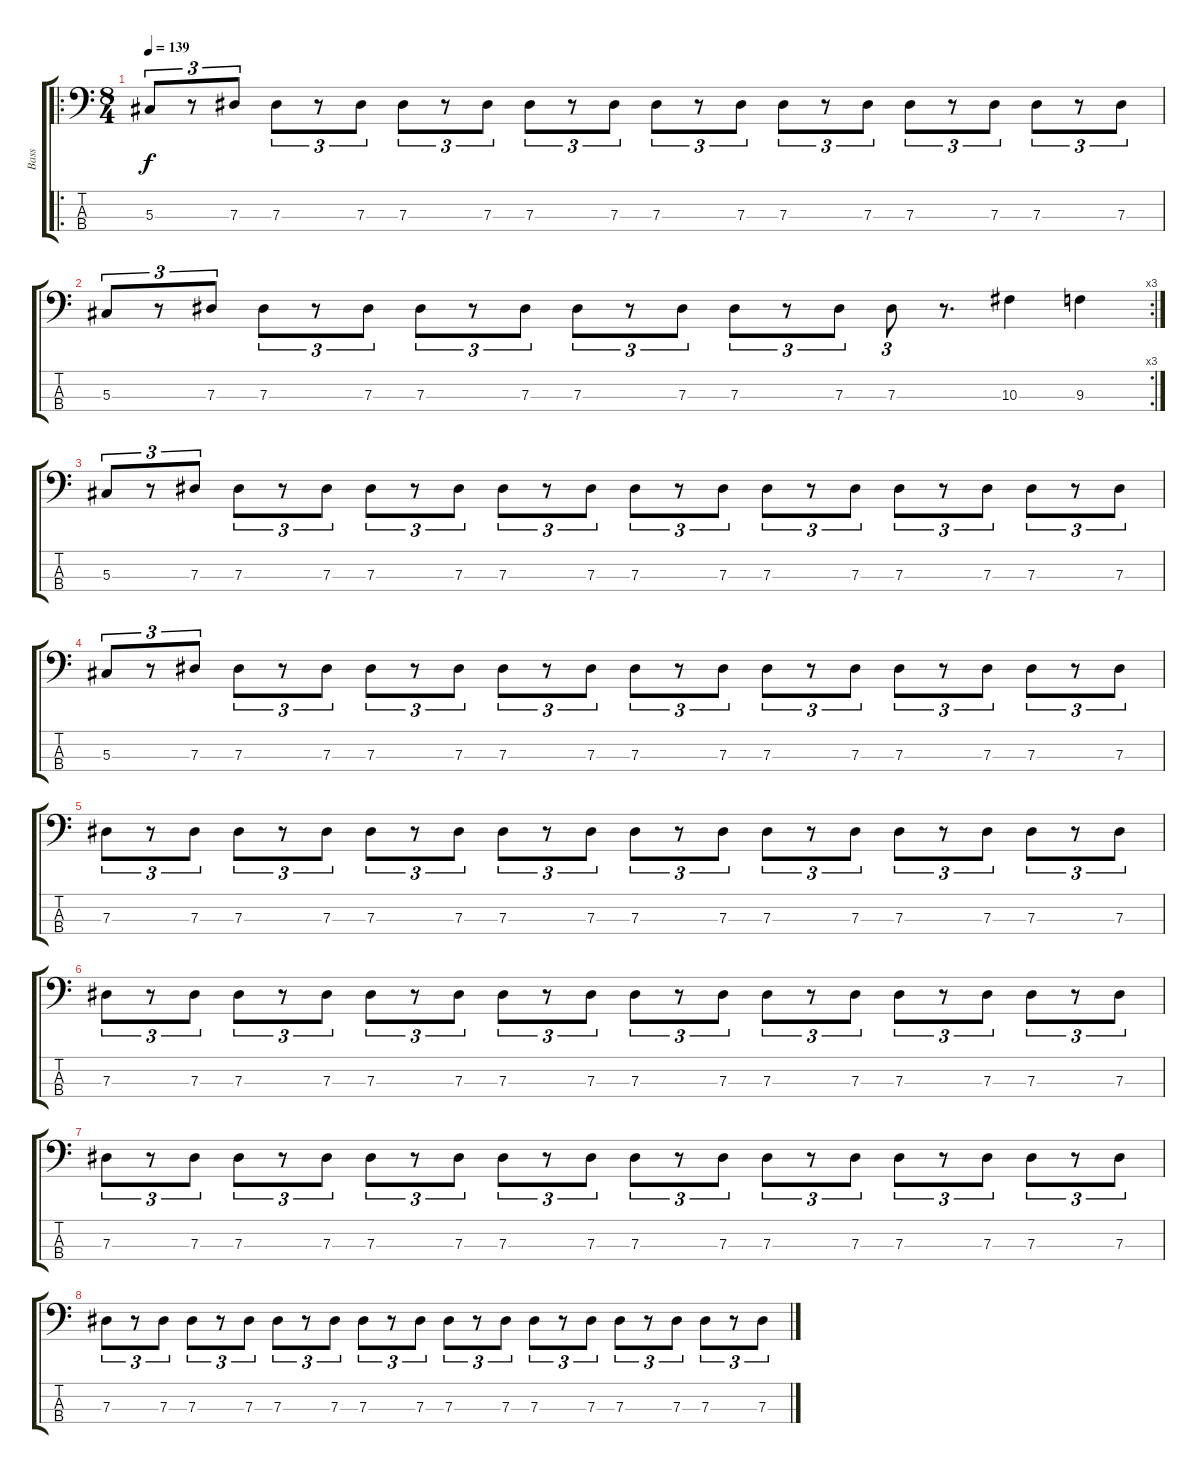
\track ("Bass" "Bass") {instrument electricbassfinger}
\staff {score tabs}
\tuning (Gb2 Db2 Ab1 Eb1) {hide}
\ro
\ts (8 4)
\tempo 139
\clef f4
\ks c
5.3.8{tu (3 2) dy f} r.8{tu (3 2)} 7.3.8{tu (3 2)} 7.3.8{tu (3 2)} r.8{tu (3 2)} 7.3.8{tu (3 2)} 7.3.8{tu (3 2)} r.8{tu (3 2)} 7.3.8{tu (3 2)} 7.3.8{tu (3 2)} r.8{tu (3 2)} 7.3.8{tu (3 2)} 7.3.8{tu (3 2)} r.8{tu (3 2)} 7.3.8{tu (3 2)} 7.3.8{tu (3 2)} r.8{tu (3 2)} 7.3.8{tu (3 2)} 7.3.8{tu (3 2)} r.8{tu (3 2)} 7.3.8{tu (3 2)} 7.3.8{tu (3 2)} r.8{tu (3 2)} 7.3.8{tu (3 2)} |
\rc 3
5.3.8{tu (3 2)} r.8{tu (3 2)} 7.3.8{tu (3 2)} 7.3.8{tu (3 2)} r.8{tu (3 2)} 7.3.8{tu (3 2)} 7.3.8{tu (3 2)} r.8{tu (3 2)} 7.3.8{tu (3 2)} 7.3.8{tu (3 2)} r.8{tu (3 2)} 7.3.8{tu (3 2)} 7.3.8{tu (3 2)} r.8{tu (3 2)} 7.3.8{tu (3 2)} 7.3.8{tu (3 2)} r.8{d} 10.3.4 9.3.4 |
5.3.8{tu (3 2)} r.8{tu (3 2)} 7.3.8{tu (3 2)} 7.3.8{tu (3 2)} r.8{tu (3 2)} 7.3.8{tu (3 2)} 7.3.8{tu (3 2)} r.8{tu (3 2)} 7.3.8{tu (3 2)} 7.3.8{tu (3 2)} r.8{tu (3 2)} 7.3.8{tu (3 2)} 7.3.8{tu (3 2)} r.8{tu (3 2)} 7.3.8{tu (3 2)} 7.3.8{tu (3 2)} r.8{tu (3 2)} 7.3.8{tu (3 2)} 7.3.8{tu (3 2)} r.8{tu (3 2)} 7.3.8{tu (3 2)} 7.3.8{tu (3 2)} r.8{tu (3 2)} 7.3.8{tu (3 2)} |
5.3.8{tu (3 2)} r.8{tu (3 2)} 7.3.8{tu (3 2)} 7.3.8{tu (3 2)} r.8{tu (3 2)} 7.3.8{tu (3 2)} 7.3.8{tu (3 2)} r.8{tu (3 2)} 7.3.8{tu (3 2)} 7.3.8{tu (3 2)} r.8{tu (3 2)} 7.3.8{tu (3 2)} 7.3.8{tu (3 2)} r.8{tu (3 2)} 7.3.8{tu (3 2)} 7.3.8{tu (3 2)} r.8{tu (3 2)} 7.3.8{tu (3 2)} 7.3.8{tu (3 2)} r.8{tu (3 2)} 7.3.8{tu (3 2)} 7.3.8{tu (3 2)} r.8{tu (3 2)} 7.3.8{tu (3 2)} |
7.3.8{tu (3 2)} r.8{tu (3 2)} 7.3.8{tu (3 2)} 7.3.8{tu (3 2)} r.8{tu (3 2)} 7.3.8{tu (3 2)} 7.3.8{tu (3 2)} r.8{tu (3 2)} 7.3.8{tu (3 2)} 7.3.8{tu (3 2)} r.8{tu (3 2)} 7.3.8{tu (3 2)} 7.3.8{tu (3 2)} r.8{tu (3 2)} 7.3.8{tu (3 2)} 7.3.8{tu (3 2)} r.8{tu (3 2)} 7.3.8{tu (3 2)} 7.3.8{tu (3 2)} r.8{tu (3 2)} 7.3.8{tu (3 2)} 7.3.8{tu (3 2)} r.8{tu (3 2)} 7.3.8{tu (3 2)} |
7.3.8{tu (3 2)} r.8{tu (3 2)} 7.3.8{tu (3 2)} 7.3.8{tu (3 2)} r.8{tu (3 2)} 7.3.8{tu (3 2)} 7.3.8{tu (3 2)} r.8{tu (3 2)} 7.3.8{tu (3 2)} 7.3.8{tu (3 2)} r.8{tu (3 2)} 7.3.8{tu (3 2)} 7.3.8{tu (3 2)} r.8{tu (3 2)} 7.3.8{tu (3 2)} 7.3.8{tu (3 2)} r.8{tu (3 2)} 7.3.8{tu (3 2)} 7.3.8{tu (3 2)} r.8{tu (3 2)} 7.3.8{tu (3 2)} 7.3.8{tu (3 2)} r.8{tu (3 2)} 7.3.8{tu (3 2)} |
7.3.8{tu (3 2)} r.8{tu (3 2)} 7.3.8{tu (3 2)} 7.3.8{tu (3 2)} r.8{tu (3 2)} 7.3.8{tu (3 2)} 7.3.8{tu (3 2)} r.8{tu (3 2)} 7.3.8{tu (3 2)} 7.3.8{tu (3 2)} r.8{tu (3 2)} 7.3.8{tu (3 2)} 7.3.8{tu (3 2)} r.8{tu (3 2)} 7.3.8{tu (3 2)} 7.3.8{tu (3 2)} r.8{tu (3 2)} 7.3.8{tu (3 2)} 7.3.8{tu (3 2)} r.8{tu (3 2)} 7.3.8{tu (3 2)} 7.3.8{tu (3 2)} r.8{tu (3 2)} 7.3.8{tu (3 2)} |
7.3.8{tu (3 2)} r.8{tu (3 2)} 7.3.8{tu (3 2)} 7.3.8{tu (3 2)} r.8{tu (3 2)} 7.3.8{tu (3 2)} 7.3.8{tu (3 2)} r.8{tu (3 2)} 7.3.8{tu (3 2)} 7.3.8{tu (3 2)} r.8{tu (3 2)} 7.3.8{tu (3 2)} 7.3.8{tu (3 2)} r.8{tu (3 2)} 7.3.8{tu (3 2)} 7.3.8{tu (3 2)} r.8{tu (3 2)} 7.3.8{tu (3 2)} 7.3.8{tu (3 2)} r.8{tu (3 2)} 7.3.8{tu (3 2)} 7.3.8{tu (3 2)} r.8{tu (3 2)} 7.3.8{tu (3 2)}
